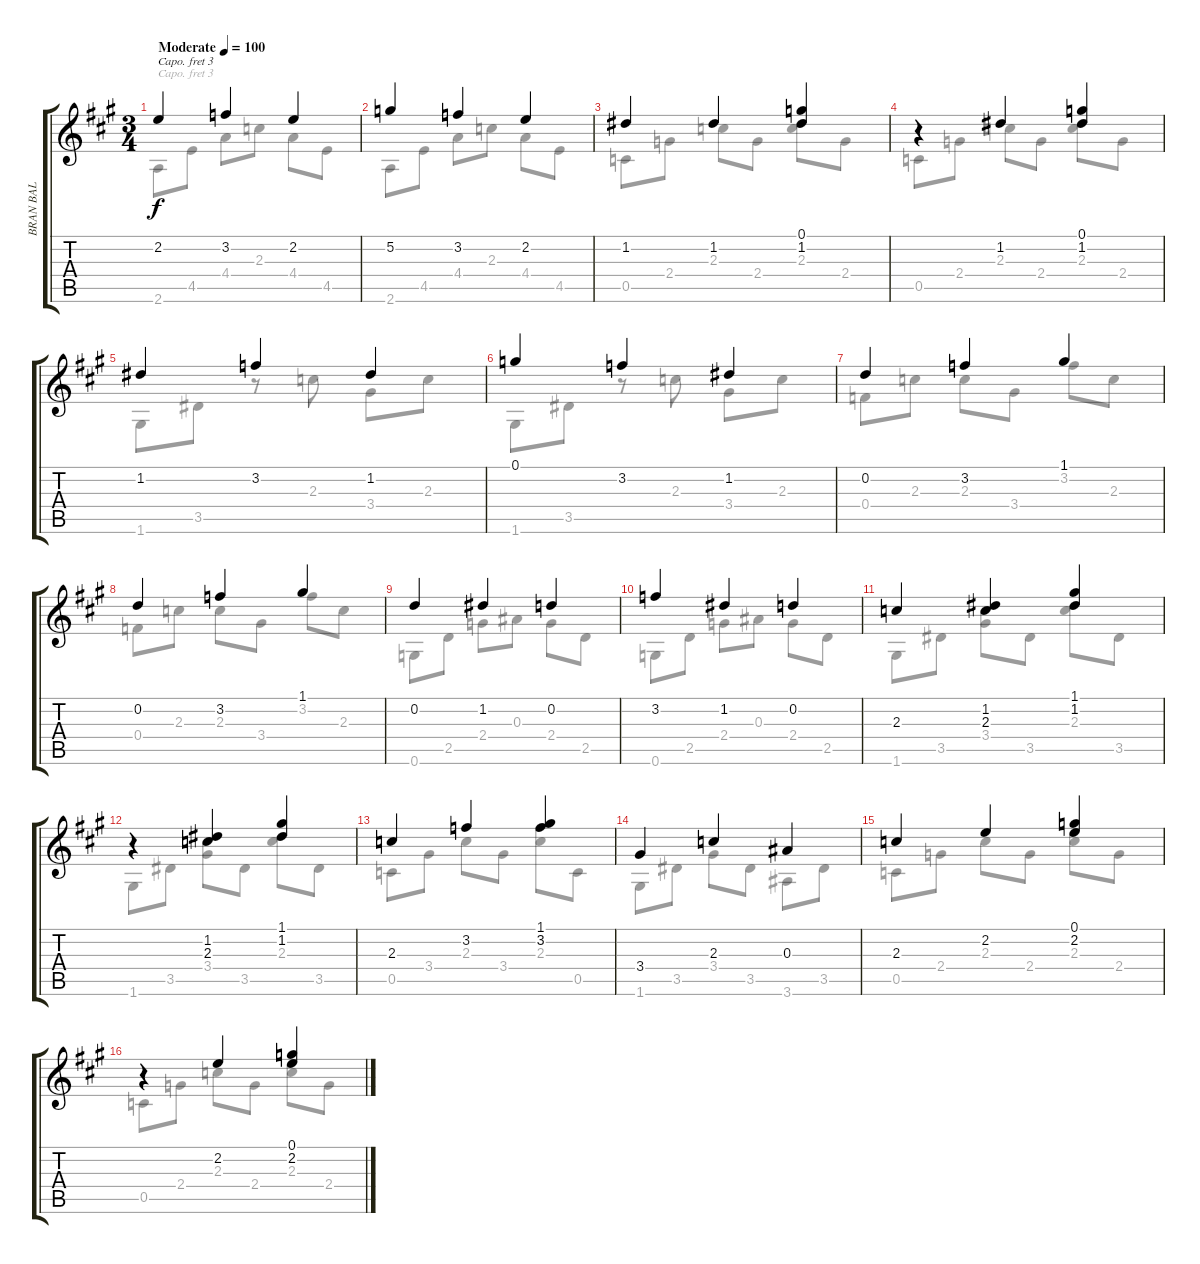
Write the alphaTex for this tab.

\track ("BRAN BAL" "BRAN BAL") {instrument acousticguitarsteel}
\staff {score tabs}
\capo 3
\tuning (E4 B3 G3 D3 A2 E2) {hide}
\voice
\ts (3 4)
\tempo (100 "Moderate")
\clef g2
\ks a
2.2.4{dy f instrument acousticguitarsteel} 3.2.4 2.2.4 |
5.2.4 3.2.4 2.2.4 |
1.2.4 1.2.4 (0.1 1.2).4 |
r.4 1.2.4 (0.1 1.2).4 |
1.2.4 3.2.4 1.2.4 |
0.1.4 3.2.4 1.2.4 |
0.2.4 3.2.4 1.1.4 |
0.2.4 3.2.4 1.1.4 |
0.2.4 1.2.4 0.2.4 |
3.2.4 1.2.4 0.2.4 |
2.3.4 (1.2 2.3).4 (1.1 1.2).4 |
r.4 (1.2 2.3).4 (1.1 1.2).4 |
2.3.4 3.2.4 (1.1 3.2).4 |
3.4.4 2.3.4 0.3.4 |
2.3.4 2.2.4 (0.1 2.2).4 |
r.4 2.2.4 (0.1 2.2).4
\voice
\clef g2
\ottava regular
\simile none
\ks a
2.6.8{dy f} 4.5.8 4.4.8 2.3.8 4.4.8 4.5.8 |
2.6.8 4.5.8 4.4.8 2.3.8 4.4.8 4.5.8 |
0.5.8 2.4.8 2.3.8 2.4.8 (1.2 2.3).8 2.4.8 |
0.5.8 2.4.8 2.3.8 2.4.8 (1.2 2.3).8 2.4.8 |
1.6.8 3.5.8 r.8 2.3.8 3.4.8 2.3.8 |
1.6.8 3.5.8 r.8 2.3.8 3.4.8 2.3.8 |
0.4.8 2.3.8 2.3.8 3.4.8 3.2.8 2.3.8 |
0.4.8 2.3.8 2.3.8 3.4.8 3.2.8 2.3.8 |
0.6.8 2.5.8 2.4.8 0.3.8 2.4.8 2.5.8 |
0.6.8 2.5.8 2.4.8 0.3.8 2.4.8 2.5.8 |
1.6.8 3.5.8 (2.3 3.4).8 3.5.8 (1.2 2.3).8 3.5.8 |
1.6.8 3.5.8 (2.3 3.4).8 3.5.8 (1.2 2.3).8 3.5.8 |
0.5.8 3.4.8 2.3.8 3.4.8 (3.2 2.3).8 0.5.8 |
1.6.8 3.5.8 3.4.8 3.5.8 3.6.8 3.5.8 |
0.5.8 2.4.8 2.3.8 2.4.8 (2.2 2.3).8 2.4.8 |
0.5.8 2.4.8 2.3.8 2.4.8 (2.2 2.3).8 2.4.8
